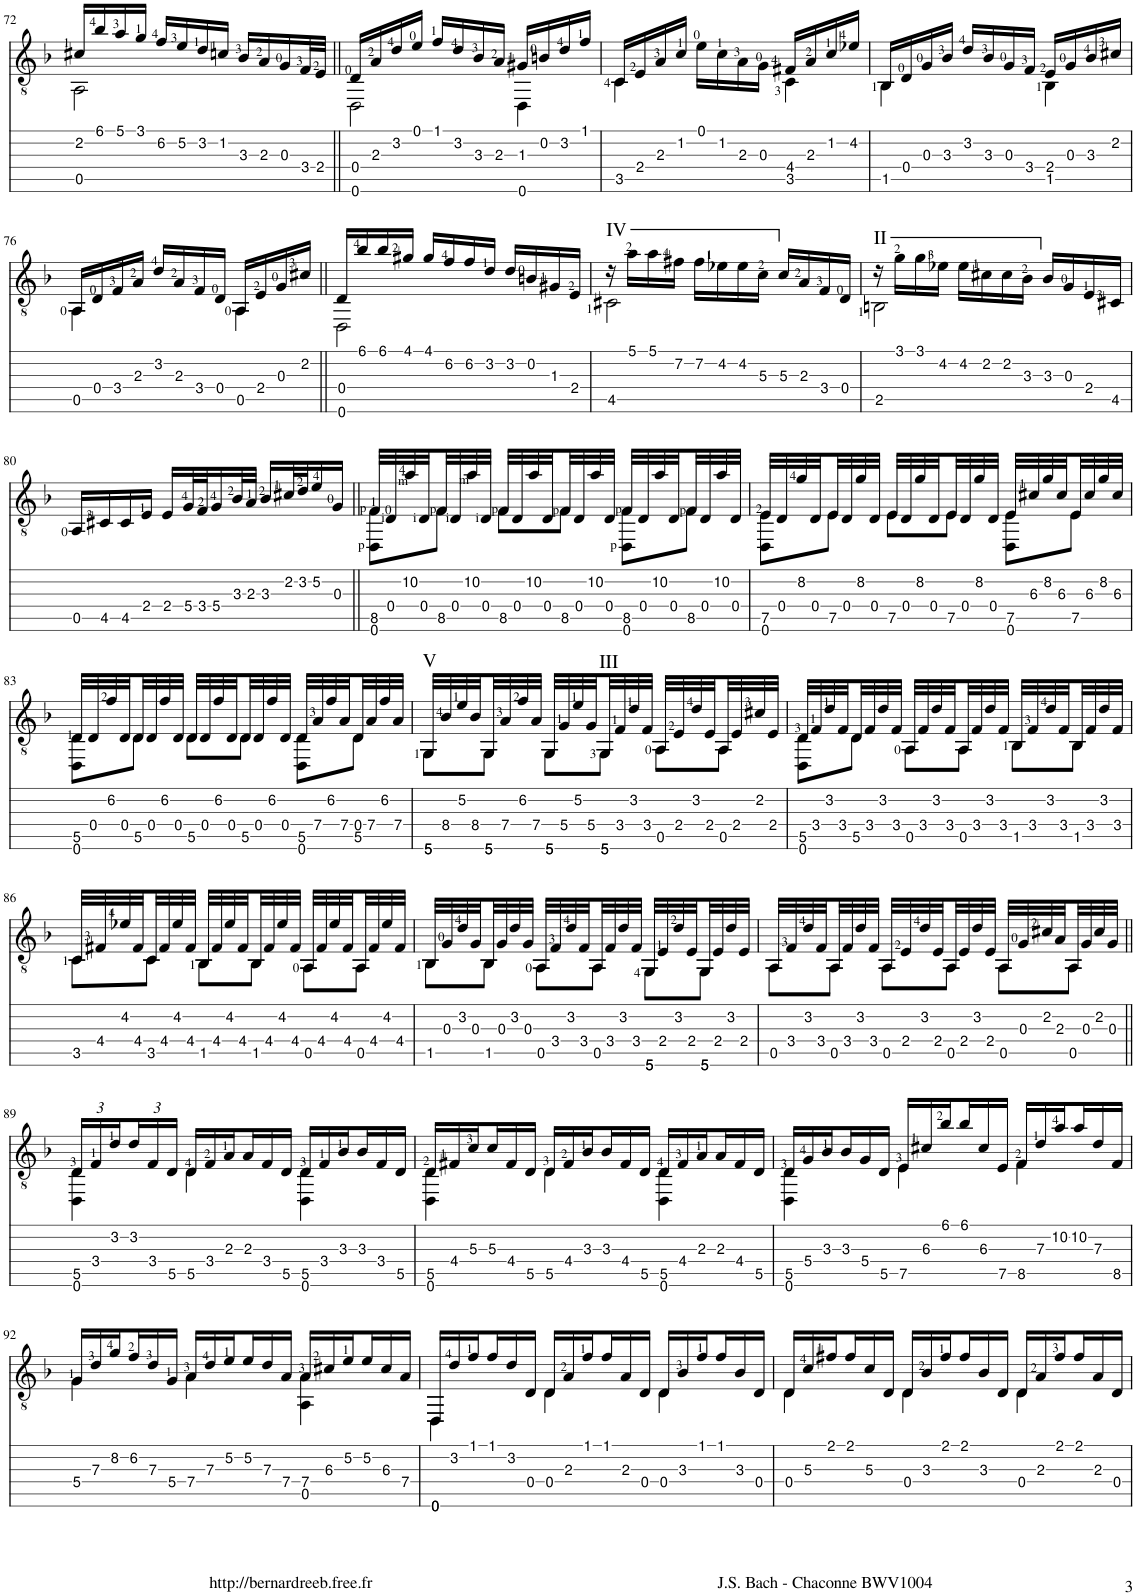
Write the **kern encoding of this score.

**kern	**kern
*part1	*part1
*staff2	*staff1
*I"Guitar	*
*I'Guit.	*
!!LO:PB:g=z
*	*clefGv2
*k[b-]	*k[b-]
*M3/4	*M3/4
=72	=72
*^	*^
16c#LL	2AA	16c#X/LL	2AA\
16b-J	.	16b-/	.
16aL	.	16a/	.
16gJJ	.	16g/JJ	.
16fLL	.	16f/LL	.
16eJ	.	16e/	.
16dL	.	16d/	.
16cJJ	.	16cn/JJ	.
16B-LL	4ryy	16B-/LL	4ryy
16AJ	.	16A/	.
16GL	.	16G/	.
32FL	.	32F/L	.
32EJJJ	.	32E/JJJ	.
=73||	=73||	=73||	=73||
16DLL	2DD	16D/LL	2DD\
16AJ	.	16A/	.
16dL	.	16d/	.
16eJJ	.	16e/JJ	.
16fLL	.	16f/LL	.
16dJ	.	16d/	.
16B-L	.	16B-/	.
16AJJ	.	16A/JJ	.
16G#LL	4DD	16G#X/LL	4DD\
16BJ	.	16Bn/	.
16dL	.	16d/	.
16fJJ	.	16f/JJ	.
=74	=74	=74	=74
16CLL	4C	16C/LL	4C\
16EJ	.	16E/	.
16AL	.	16A/	.
16cJJ	.	16c/JJ	.
16eLL	4ryy	16e\LL	4ryy
16cJ	.	16c\	.
16AL	.	16A\	.
16GJJ	.	16G\JJ	.
16F#LL	4C	16F#X/LL	4C\
16AJ	.	16A/	.
16cL	.	16c/	.
16e-JJ	.	16e-X/JJ	.
=75	=75	=75	=75
16BB-LL	4BB-	16BB-/LL	4BB-\
16DJ	.	16D/	.
16GL	.	16G/	.
16B-JJ	.	16B-/JJ	.
16dLL	4ryy	16d/LL	4ryy
16B-J	.	16B-/	.
16GL	.	16G/	.
16FJJ	.	16F/JJ	.
16ELL	4BB-	16E/LL	4BB-\
16GJ	.	16G/	.
16B-L	.	16B-/	.
16c#JJ	.	16c#X/JJ	.
!!LO:LB:g=z	!!
=76	=76	=76	=76
16AALL	4AA	16AA/LL	4AA\
16DJ	.	16D/	.
16FL	.	16F/	.
16AJJ	.	16A/JJ	.
16dLL	4ryy	16d/LL	4ryy
16AJ	.	16A/	.
16FL	.	16F/	.
16DJJ	.	16D/JJ	.
16AALL	4AA	16AA/LL	4AA\
16EJ	.	16E/	.
16GL	.	16G/	.
16c#JJ	.	16c#X/JJ	.
=77||	=77||	=77||	=77||
16DLL	2DD	16D/LL	2DD\
16b-J	.	16b-/	.
16b-L	.	16b-/	.
16g#JJ	.	16g#X/JJ	.
16g#LL	.	16g#/LL	.
16fJ	.	16f/	.
16fL	.	16f/	.
16dJJ	.	16d/JJ	.
16dLL	4ryy	16d/LL	4ryy
16BJ	.	16Bn/	.
16G#L	.	16G#X/	.
16EJJ	.	16E/JJ	.
=78	=78	=78	=78
!	!	!LO:TX:a:t=IV	!
16r	2C#	16r	2C#X\
16aLL	.	16a\LL	.
16a	.	16a\	.
16f#JJ	.	16f#X\JJ	.
16f#LL	.	16f#\LL	.
16e-J	.	16e-X\	.
16e-L	.	16e-\	.
16cJJ	.	16c\JJ	.
16cLL	4ryy	16c/LL	4ryy
16AJ	.	16A/	.
16FL	.	16F/	.
16DJJ	.	16D/JJ	.
=79	=79	=79	=79
!	!	!LO:TX:a:t=II	!
16r	2BB	16r	2BBn\
16gLL	.	16g\LL	.
16g	.	16g\	.
16e-JJ	.	16e-X\JJ	.
16e-LL	.	16e-\LL	.
16c#J	.	16c#X\	.
16c#L	.	16c#\	.
16B-JJ	.	16B-\JJ	.
16B-LL	4ryy	16B-/LL	4ryy
16GJ	.	16G/	.
16EL	.	16E/	.
16C#JJ	.	16C#X/JJ	.
*v	*v	*	*
*	*v	*v
!!LO:LB:g=z
=80	=80
16AALL	16AA/LL
16C#J	16C#X/
16C#L	16C#/
16EJJ	16E/JJ
16ELL	16E/LL
32GL	32G/L
32FJJ	32F/J
16GL	16G/
32B-L	32B-/L
32AJJJ	32A/JJJ
16B-LL	16B-/LL
32c#L	32c#X/L
32dJJ	32d/J
16eL	16e/
16GJJ	16G/JJ
=81||	=81||
*^	*^
32FLLL	8DD\ 8F\L	32F/LLL	8DD\ 8F\L
32D	.	32D/	.
32a	.	32a/	.
32DJJ	.	32D/	.
32FLL	8FJ	32F/	8F\J
32D	.	32D/	.
32a	.	32a/	.
32DJJJ	.	32D/JJJ	.
32FLLL	8FL	32F/LLL	8F\L
32D	.	32D/	.
32a	.	32a/	.
32DJJ	.	32D/	.
32FLL	8FJ	32F/	8F\J
32D	.	32D/	.
32a	.	32a/	.
32DJJJ	.	32D/JJJ	.
32FLLL	8DD\ 8F\L	32F/LLL	8DD\ 8F\L
32D	.	32D/	.
32a	.	32a/	.
32DJJ	.	32D/	.
32FLL	8FJ	32F/	8F\J
32D	.	32D/	.
32a	.	32a/	.
32DJJJ	.	32D/JJJ	.
=82	=82	=82	=82
32ELLL	8DD\ 8E\L	32E/LLL	8DD\ 8E\L
32D	.	32D/	.
32g	.	32g/	.
32DJJ	.	32D/	.
32ELL	8EJ	32E/	8E\J
32D	.	32D/	.
32g	.	32g/	.
32DJJJ	.	32D/JJJ	.
32ELLL	8EL	32E/LLL	8E\L
32D	.	32D/	.
32g	.	32g/	.
32DJJ	.	32D/	.
32ELL	8EJ	32E/	8E\J
32D	.	32D/	.
32g	.	32g/	.
32DJJJ	.	32D/JJJ	.
32ELLL	8DD\ 8E\L	32E/LLL	8DD\ 8E\L
32c#	.	32c#X/	.
32g	.	32g/	.
32c#JJ	.	32c#/	.
32ELL	8EJ	32E/	8E\J
32c#	.	32c#/	.
32g	.	32g/	.
32c#JJJ	.	32c#/JJJ	.
!!LO:LB:g=z	!!
=83	=83	=83	=83
32DLLL	8DD\ 8D\L	32D/LLL	8DD\ 8D\L
32D	.	32D/	.
32f	.	32f/	.
32DJJ	.	32D/	.
32DLL	8DJ	32D/	8D\J
32D	.	32D/	.
32f	.	32f/	.
32DJJJ	.	32D/JJJ	.
32DLLL	8DL	32D/LLL	8D\L
32D	.	32D/	.
32f	.	32f/	.
32DJJ	.	32D/	.
32DLL	8DJ	32D/	8D\J
32D	.	32D/	.
32f	.	32f/	.
32DJJJ	.	32D/JJJ	.
32DLLL	8DD\ 8D\L	32D/LLL	8DD\ 8D\L
32A	.	32A/	.
32f	.	32f/	.
32AJJ	.	32A/	.
32DLL	8DJ	32D/	8D\J
32A	.	32A/	.
32f	.	32f/	.
32AJJJ	.	32A/JJJ	.
=84	=84	=84	=84
!	!	!LO:TX:a:t=V	!
32GGLLL	8GGL	32GG/LLL	8GG\L
32B-	.	32B-/	.
32e	.	32e/	.
32B-JJ	.	32B-/	.
32GGLL	8GGJ	32GG/	8GG\J
32A	.	32A/	.
32f	.	32f/	.
32AJJJ	.	32A/JJJ	.
32GGLLL	8GGL	32GG/LLL	8GG\L
32G	.	32G/	.
32e	.	32e/	.
32GJJ	.	32G/	.
!	!	!LO:TX:a:t=III	!
32GGLL	8GGJ	32GG/	8GG\J
32F	.	32F/	.
32d	.	32d/	.
32FJJJ	.	32F/JJJ	.
32AALLL	8AAL	32AA/LLL	8AA\L
32E	.	32E/	.
32d	.	32d/	.
32EJJ	.	32E/	.
32AALL	8AAJ	32AA/	8AA\J
32E	.	32E/	.
32c#	.	32c#X/	.
32EJJJ	.	32E/JJJ	.
=85	=85	=85	=85
32DLLL	8DD\ 8D\L	32D/LLL	8DD\ 8D\L
32F	.	32F/	.
32d	.	32d/	.
32FJJ	.	32F/	.
32DLL	8DJ	32D/	8D\J
32F	.	32F/	.
32d	.	32d/	.
32FJJJ	.	32F/JJJ	.
32AALLL	8AAL	32AA/LLL	8AA\L
32F	.	32F/	.
32d	.	32d/	.
32FJJ	.	32F/	.
32AALL	8AAJ	32AA/	8AA\J
32F	.	32F/	.
32d	.	32d/	.
32FJJJ	.	32F/JJJ	.
32BB-LLL	8BB-L	32BB-/LLL	8BB-\L
32F	.	32F/	.
32d	.	32d/	.
32FJJ	.	32F/	.
32BB-LL	8BB-J	32BB-/	8BB-\J
32F	.	32F/	.
32d	.	32d/	.
32FJJJ	.	32F/JJJ	.
!!LO:LB:g=z	!!
=86	=86	=86	=86
32CLLL	8CL	32C/LLL	8C\L
32F#	.	32F#X/	.
32e-	.	32e-X/	.
32F#JJ	.	32F#/	.
32CLL	8CJ	32C/	8C\J
32F#	.	32F#/	.
32e-	.	32e-/	.
32F#JJJ	.	32F#/JJJ	.
32BB-LLL	8BB-L	32BB-/LLL	8BB-\L
32F#	.	32F#/	.
32e-	.	32e-/	.
32F#JJ	.	32F#/	.
32BB-LL	8BB-J	32BB-/	8BB-\J
32F#	.	32F#/	.
32e-	.	32e-/	.
32F#JJJ	.	32F#/JJJ	.
32AALLL	8AAL	32AA/LLL	8AA\L
32F#	.	32F#/	.
32e-	.	32e-/	.
32F#JJ	.	32F#/	.
32AALL	8AAJ	32AA/	8AA\J
32F#	.	32F#/	.
32e-	.	32e-/	.
32F#JJJ	.	32F#/JJJ	.
=87	=87	=87	=87
32BB-LLL	8BB-L	32BB-/LLL	8BB-\L
32G	.	32G/	.
32d	.	32d/	.
32GJJ	.	32G/	.
32BB-LL	8BB-J	32BB-/	8BB-\J
32G	.	32G/	.
32d	.	32d/	.
32GJJJ	.	32G/JJJ	.
32AALLL	8AAL	32AA/LLL	8AA\L
32F	.	32F/	.
32d	.	32d/	.
32FJJ	.	32F/	.
32AALL	8AAJ	32AA/	8AA\J
32F	.	32F/	.
32d	.	32d/	.
32FJJJ	.	32F/JJJ	.
32GGLLL	8GGL	32GG/LLL	8GG\L
32E	.	32E/	.
32d	.	32d/	.
32EJJ	.	32E/	.
32GGLL	8GGJ	32GG/	8GG\J
32E	.	32E/	.
32d	.	32d/	.
32EJJJ	.	32E/JJJ	.
=88	=88	=88	=88
32AALLL	8AAL	32AA/LLL	8AA\L
32F	.	32F/	.
32d	.	32d/	.
32FJJ	.	32F/	.
32AALL	8AAJ	32AA/	8AA\J
32F	.	32F/	.
32d	.	32d/	.
32FJJJ	.	32F/JJJ	.
32AALLL	8AAL	32AA/LLL	8AA\L
32E	.	32E/	.
32d	.	32d/	.
32EJJ	.	32E/	.
32AALL	8AAJ	32AA/	8AA\J
32E	.	32E/	.
32d	.	32d/	.
32EJJJ	.	32E/JJJ	.
32AALLL	8AAL	32AA/LLL	8AA\L
32G	.	32G/	.
32c#	.	32c#X/	.
32AJJ	.	32A/	.
32AALL	8AAJ	32AA/	8AA\J
32G	.	32G/	.
32c#	.	32c#/	.
32GJJJ	.	32G/JJJ	.
!!LO:LB:g=z	!!
=89||	=89||	=89||	=89||
*Xbrackettup	*	*Xbrackettup	*
24DLL	4DD 4D	24D/LL	4DD\ 4D\
24F	.	24F/	.
24dJ	.	24d/	.
24dL	.	24d/	.
24F	.	24F/	.
24DJJ	.	24D/JJ	.
24DLL	4D	24D/LL	4D\
24F	.	24F/	.
24AJ	.	24A/	.
24AL	.	24A/	.
24F	.	24F/	.
24DJJ	.	24D/JJ	.
24DLL	4DD 4D	24D/LL	4DD\ 4D\
24F	.	24F/	.
24B-J	.	24B-/	.
24B-L	.	24B-/	.
24F	.	24F/	.
24DJJ	.	24D/JJ	.
=90	=90	=90	=90
24DLL	4DD 4D	24D/LL	4DD\ 4D\
24F#	.	24F#X/	.
24cJ	.	24c/	.
24cL	.	24c/	.
24F#	.	24F#/	.
24DJJ	.	24D/JJ	.
24DLL	4D	24D/LL	4D\
24F#	.	24F#/	.
24B-J	.	24B-/	.
24B-L	.	24B-/	.
24F#	.	24F#/	.
24DJJ	.	24D/JJ	.
24DLL	4DD 4D	24D/LL	4DD\ 4D\
24F#	.	24F#/	.
24AJ	.	24A/	.
24AL	.	24A/	.
24F#	.	24F#/	.
24DJJ	.	24D/JJ	.
=91	=91	=91	=91
24DLL	4DD 4D	24D/LL	4DD\ 4D\
24G	.	24G/	.
24B-J	.	24B-/	.
24B-L	.	24B-/	.
24G	.	24G/	.
24DJJ	.	24D/JJ	.
24ELL	4E	24E/LL	4E\
24c#	.	24c#X/	.
24b-J	.	24b-/	.
24b-L	.	24b-/	.
24c#	.	24c#/	.
24EJJ	.	24E/JJ	.
24FLL	4F	24F/LL	4F\
24d	.	24d/	.
24aJ	.	24a/	.
24aL	.	24a/	.
24d	.	24d/	.
24FJJ	.	24F/JJ	.
!!LO:LB:g=z	!!
=92	=92	=92	=92
24GLL	4G	24G/LL	4G\
24d	.	24d/	.
24gJ	.	24g/	.
24fL	.	24f/	.
24d	.	24d/	.
24GJJ	.	24G/JJ	.
24ALL	4A	24A/LL	4A\
24d#X	.	24d/	.
24eJ	.	24e/	.
24eL	.	24e/	.
24d	.	24d/	.
24AJJ	.	24A/JJ	.
24ALL	4AA 4A	24A/LL	4AA\ 4A\
24c#	.	24c#X/	.
24eJ	.	24e/	.
24eL	.	24e/	.
24c#	.	24c#/	.
24AJJ	.	24A/JJ	.
=93	=93	=93	=93
24DDLL	4DD	24DD/LL	4DD\
24d	.	24d/	.
24fJ	.	24f/	.
24fL	.	24f/	.
24d	.	24d/	.
24DJJ	.	24D/JJ	.
24DLL	4D	24D/LL	4D\
24A	.	24A/	.
24fJ	.	24f/	.
24fL	.	24f/	.
24A	.	24A/	.
24DJJ	.	24D/JJ	.
24DLL	4D	24D/LL	4D\
24B-	.	24B-/	.
24fJ	.	24f/	.
24fL	.	24f/	.
24B-	.	24B-/	.
24DJJ	.	24D/JJ	.
=94	=94	=94	=94
24DLL	4D	24D/LL	4D\
24c	.	24c/	.
24f#J	.	24f#X/	.
24f#L	.	24f#/	.
24c	.	24c/	.
24DJJ	.	24D/JJ	.
24DLL	4D	24D/LL	4D\
24B-	.	24B-/	.
24f#J	.	24f#/	.
24f#L	.	24f#/	.
24B-	.	24B-/	.
24DJJ	.	24D/JJ	.
24DLL	4D	24D/LL	4D\
24A	.	24A/	.
24f#J	.	24f#/	.
24f#L	.	24f#/	.
24A	.	24A/	.
24DJJ	.	24D/JJ	.
*v	*v	*	*
*	*v	*v
=	=
*-	*-
